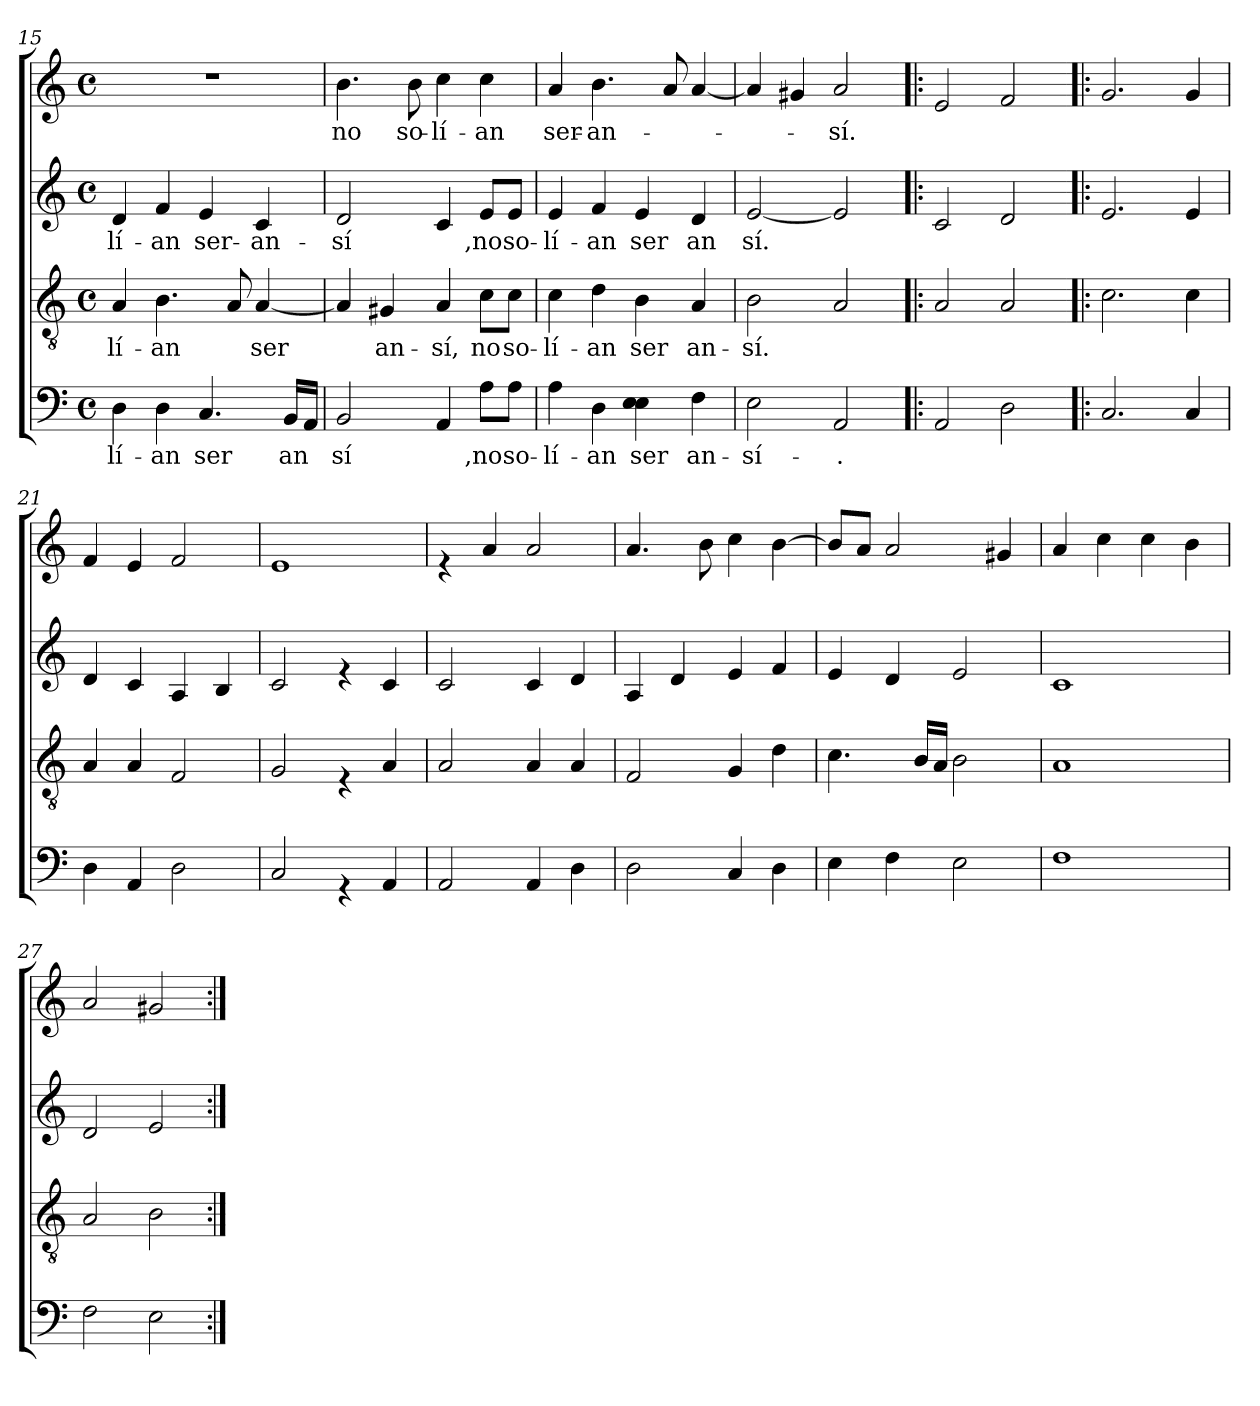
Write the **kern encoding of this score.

**kern	**text	**kern	**text	**kern	**text	**kern	**text
*part4	*part4	*part3	*part3	*part2	*part2	*part1	*part1
*staff4	*staff4	*staff3	*staff3	*staff2	*staff2	*staff1	*staff1
*clefF4	*	*clefGv2	*	*clefG2	*	*clefG2	*
*k[]	*	*k[]	*	*k[]	*	*k[]	*
*C:	*	*C:	*	*C:	*	*C:	*
*M4/4	*	*M4/4	*	*M4/4	*	*M4/4	*
*met(c)	*	*met(c)	*	*met(c)	*	*met(c)	*
=15	=15	=15	=15	=15	=15	=15	=15
!	!LO:LY:b	!	!LO:LY:b	!	!LO:LY:b	!	!
4D\	-lí-	4A/	-lí-	4d/	-lí-	1r	.
!	!LO:LY:b	!	!LO:LY:b	!	!LO:LY:b	!	!
4D\	-an	4.B\	-an	4f/	-an	.	.
!	!LO:LY:b	!	!	!	!LO:LY:b	!	!
4.C/	ser	.	.	4e/	ser-	.	.
.	.	8A/	.	.	.	.	.
!	!	!	!LO:LY:b	!	!LO:LY:b	!	!
.	.	[<4A/	ser	4c/	-an-	.	.
!	!LO:LY:b	!	!	!	!	!	!
16BB/LL	an	.	.	.	.	.	.
16AA/JJ	.	.	.	.	.	.	.
=16	=16	=16	=16	=16	=16	=16	=16
!	!LO:LY:b	!	!	!	!LO:LY:b	!	!LO:LY:b
2BB/	sí	4A/]	.	2d/	-sí	4.b\	no
!	!	!	!LO:LY:b	!	!	!	!
.	.	4G#X/	an-	.	.	.	.
!	!	!	!	!	!	!	!LO:LY:b
.	.	.	.	.	.	8b\	so-
!	!	!	!LO:LY:b	!	!	!	!LO:LY:b
4AA/	.	4A/	-sí,	4c/	.	4cc\	-lí-
!	!LO:LY:b	!	!LO:LY:b	!	!LO:LY:b	!	!LO:LY:b
8A\L	,no	8c\L	no	8e/L	,no	4cc\	-an
!	!LO:LY:b	!	!LO:LY:b	!	!LO:LY:b	!	!
8A\J	so-	8c\J	so-	8e/J	so-	.	.
=17	=17	=17	=17	=17	=17	=17	=17
!	!LO:LY:b	!	!LO:LY:b	!	!LO:LY:b	!	!LO:LY:b
4A\	-lí-	4c\	-lí-	4e/	-lí-	4a/	ser-
!	!LO:LY:b	!	!LO:LY:b	!	!LO:LY:b	!	!LO:LY:b
4D\	-an	4d\	-an	4f/	-an	4.b\	-an-
!	!LO:LY:b	!	!LO:LY:b	!	!LO:LY:b	!	!
4E\ 4E\	ser	4B\	ser	4e/	ser	.	.
.	.	.	.	.	.	8a/	.
!	!LO:LY:b	!	!LO:LY:b	!	!LO:LY:b	!	!
4F\	an-	4A/	an-	4d/	an	[<4a/	.
!!LO:LB:g=z
=18	=18	=18	=18	=18	=18	=18	=18
!	!LO:LY:b	!	!LO:LY:b	!	!LO:LY:b	!	!
2E\	-sí-	2B\	-sí.	[<2e/	sí.	4a/]	.
.	.	.	.	.	.	4g#X/	.
!	!LO:LY:b	!	!	!	!	!	!LO:LY:b
2AA/	-.	2A/	.	2e/]	.	2a/	-sí.
=19|!:	=19|!:	=19|!:	=19|!:	=19|!:	=19|!:	=19|!:	=19|!:
2AA/	.	2A/	.	2c/	.	2e/	.
2D\	.	2A/	.	2d/	.	2f/	.
=20	=20	=20	=20	=20	=20	=20	=20
2.C/	.	2.c\	.	2.e/	.	2.g/	.
4C/	.	4c\	.	4e/	.	4g/	.
=21	=21	=21	=21	=21	=21	=21	=21
4D\	.	4A/	.	4d/	.	4f/	.
4AA/	.	4A/	.	4c/	.	4e/	.
2D\	.	2F/	.	4A/	.	2f/	.
.	.	.	.	4B/	.	.	.
=22	=22	=22	=22	=22	=22	=22	=22
2C/	.	2G/	.	2c/	.	1e	.
4rGG	.	4rE	.	4re	.	.	.
4AA/	.	4A/	.	4c/	.	.	.
!!LO:LB:g=z
=23	=23	=23	=23	=23	=23	=23	=23
2AA/	.	2A/	.	2c/	.	4re	.
.	.	.	.	.	.	4a/	.
4AA/	.	4A/	.	4c/	.	2a/	.
4D\	.	4A/	.	4d/	.	.	.
=24	=24	=24	=24	=24	=24	=24	=24
2D\	.	2F/	.	4A/	.	4.a/	.
.	.	.	.	4d/	.	.	.
.	.	.	.	.	.	8b\	.
4C/	.	4G/	.	4e/	.	4cc\	.
4D\	.	4d\	.	4f/	.	[>4b\	.
=25	=25	=25	=25	=25	=25	=25	=25
4E\	.	4.c\	.	4e/	.	8b/L]	.
.	.	.	.	.	.	8a/J	.
4F\	.	.	.	4d/	.	2a/	.
.	.	16B/LL	.	.	.	.	.
.	.	16A/JJ	.	.	.	.	.
2E\	.	2B\	.	2e/	.	.	.
.	.	.	.	.	.	4g#X/	.
=26	=26	=26	=26	=26	=26	=26	=26
1F	.	1A	.	1c	.	4a/	.
.	.	.	.	.	.	4cc\	.
.	.	.	.	.	.	4cc\	.
.	.	.	.	.	.	4b\	.
=27	=27	=27	=27	=27	=27	=27	=27
2F\	.	2A/	.	2d/	.	2a/	.
2E\	.	2B\	.	2e/	.	2g#X/	.
=:|!	=:|!	=:|!	=:|!	=:|!	=:|!	=:|!	=:|!
*-	*-	*-	*-	*-	*-	*-	*-
